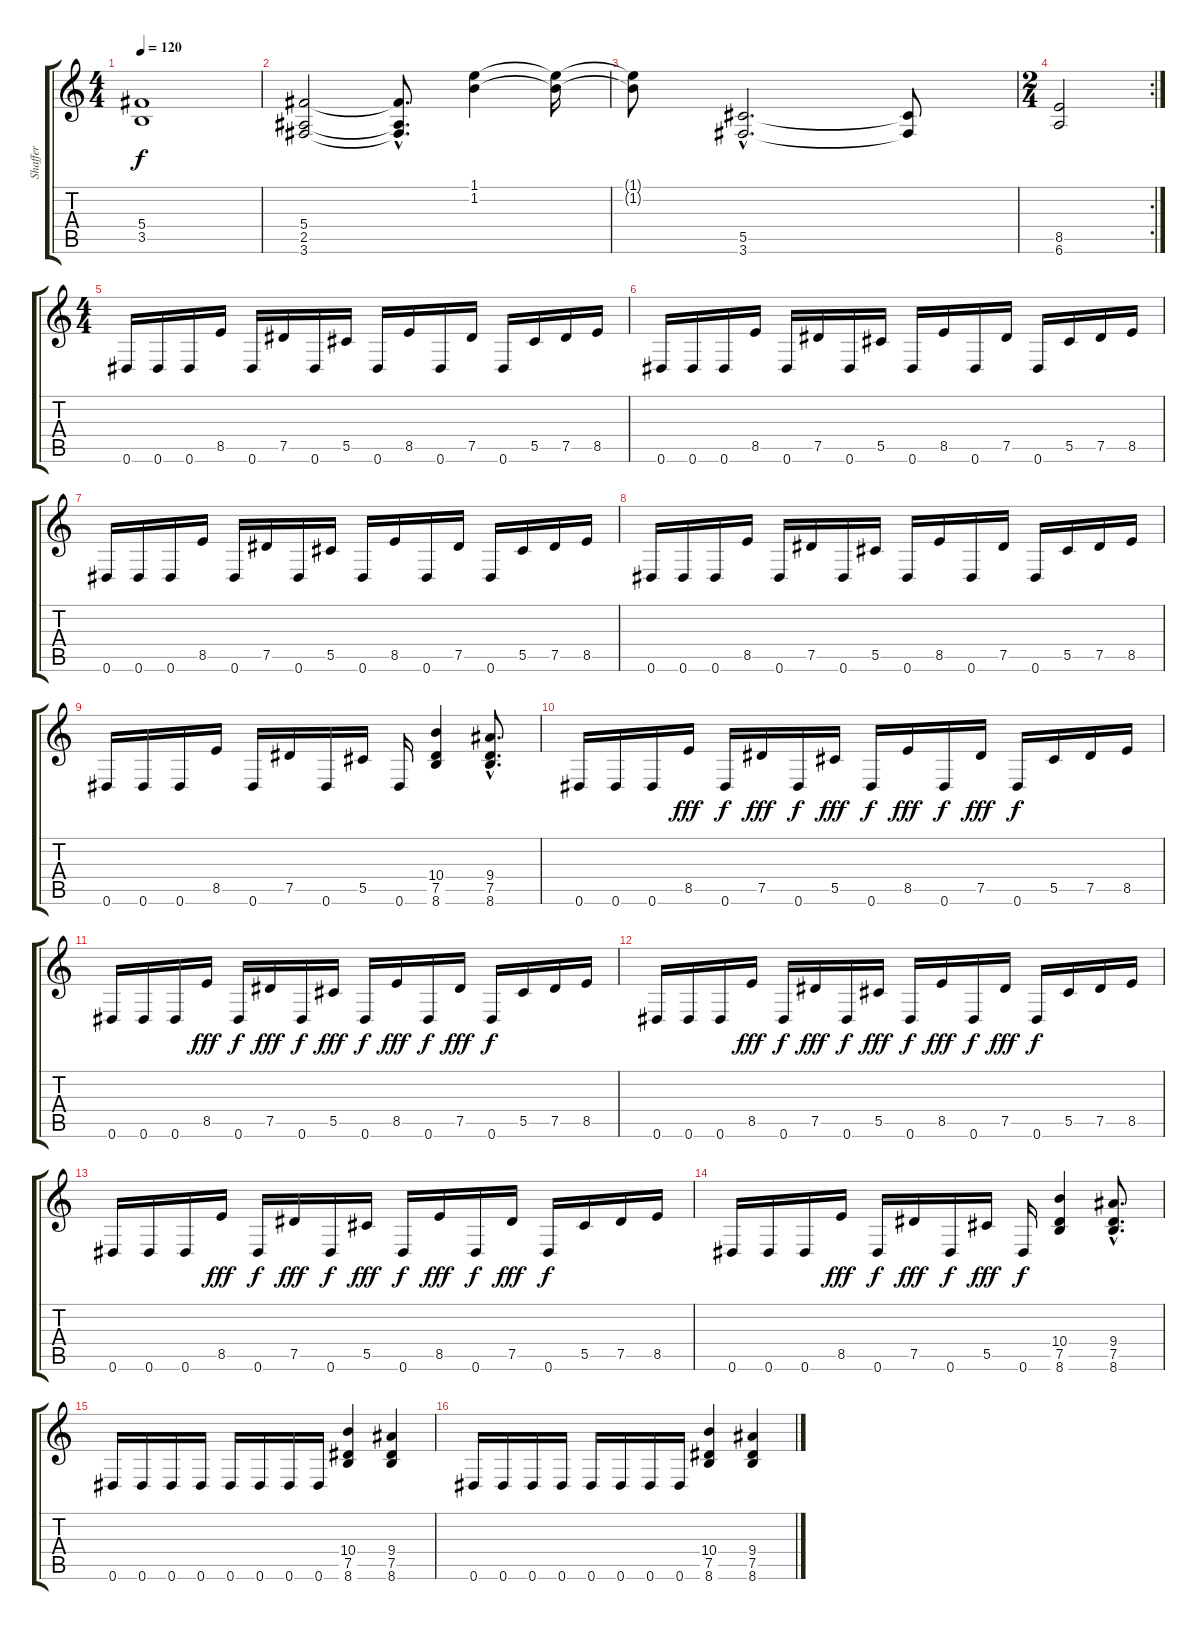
\track ("Shaffer" "Shaffer") {instrument distortionguitar}
\staff {score tabs}
\tuning (Eb4 Bb3 Gb3 Db3 Ab2 Eb2) {hide}
\ts (4 4)
\tempo 120
\clef g2
\ks c
(5.4 3.5).1{dy f} |
(5.4 2.5 3.6).2 (5.4{hac t} 2.5{hac t} 3.6{hac t}).8{d} (1.1 1.2).4 (1.1{t} 1.2{t}).16 |
(1.1{t} 1.2{t}).8 (5.5{hac} 3.6{hac}).2{d} (5.5{t} 3.6{t}).8 |
\rc 2
\ts (2 4)
(8.5 6.6).2 |
\ts (4 4)
0.6.16 0.6.16 0.6.16 8.5.16 0.6.16 7.5.16 0.6.16 5.5.16 0.6.16 8.5.16 0.6.16 7.5.16 0.6.16 5.5.16 7.5.16 8.5.16 |
0.6.16 0.6.16 0.6.16 8.5.16 0.6.16 7.5.16 0.6.16 5.5.16 0.6.16 8.5.16 0.6.16 7.5.16 0.6.16 5.5.16 7.5.16 8.5.16 |
0.6.16 0.6.16 0.6.16 8.5.16 0.6.16 7.5.16 0.6.16 5.5.16 0.6.16 8.5.16 0.6.16 7.5.16 0.6.16 5.5.16 7.5.16 8.5.16 |
0.6.16 0.6.16 0.6.16 8.5.16 0.6.16 7.5.16 0.6.16 5.5.16 0.6.16 8.5.16 0.6.16 7.5.16 0.6.16 5.5.16 7.5.16 8.5.16 |
0.6.16 0.6.16 0.6.16 8.5.16 0.6.16 7.5.16 0.6.16 5.5.16 0.6.16 (10.4 7.5 8.6).4 (9.4{hac} 7.5{hac} 8.6{hac}).8{d} |
0.6.16 0.6.16 0.6.16 8.5.16{dy fff} 0.6.16{dy f} 7.5.16{dy fff} 0.6.16{dy f} 5.5.16{dy fff} 0.6.16{dy f} 8.5.16{dy fff} 0.6.16{dy f} 7.5.16{dy fff} 0.6.16{dy f} 5.5.16 7.5.16 8.5.16 |
0.6.16 0.6.16 0.6.16 8.5.16{dy fff} 0.6.16{dy f} 7.5.16{dy fff} 0.6.16{dy f} 5.5.16{dy fff} 0.6.16{dy f} 8.5.16{dy fff} 0.6.16{dy f} 7.5.16{dy fff} 0.6.16{dy f} 5.5.16 7.5.16 8.5.16 |
0.6.16 0.6.16 0.6.16 8.5.16{dy fff} 0.6.16{dy f} 7.5.16{dy fff} 0.6.16{dy f} 5.5.16{dy fff} 0.6.16{dy f} 8.5.16{dy fff} 0.6.16{dy f} 7.5.16{dy fff} 0.6.16{dy f} 5.5.16 7.5.16 8.5.16 |
0.6.16 0.6.16 0.6.16 8.5.16{dy fff} 0.6.16{dy f} 7.5.16{dy fff} 0.6.16{dy f} 5.5.16{dy fff} 0.6.16{dy f} 8.5.16{dy fff} 0.6.16{dy f} 7.5.16{dy fff} 0.6.16{dy f} 5.5.16 7.5.16 8.5.16 |
0.6.16 0.6.16 0.6.16 8.5.16{dy fff} 0.6.16{dy f} 7.5.16{dy fff} 0.6.16{dy f} 5.5.16{dy fff} 0.6.16{dy f} (10.4 7.5 8.6).4 (9.4{hac} 7.5{hac} 8.6{hac}).8{d} |
0.6.16 0.6.16 0.6.16 0.6.16 0.6.16 0.6.16 0.6.16 0.6.16 (10.4 7.5 8.6).4 (9.4 7.5 8.6).4 |
0.6.16 0.6.16 0.6.16 0.6.16 0.6.16 0.6.16 0.6.16 0.6.16 (10.4 7.5 8.6).4 (9.4 7.5 8.6).4
